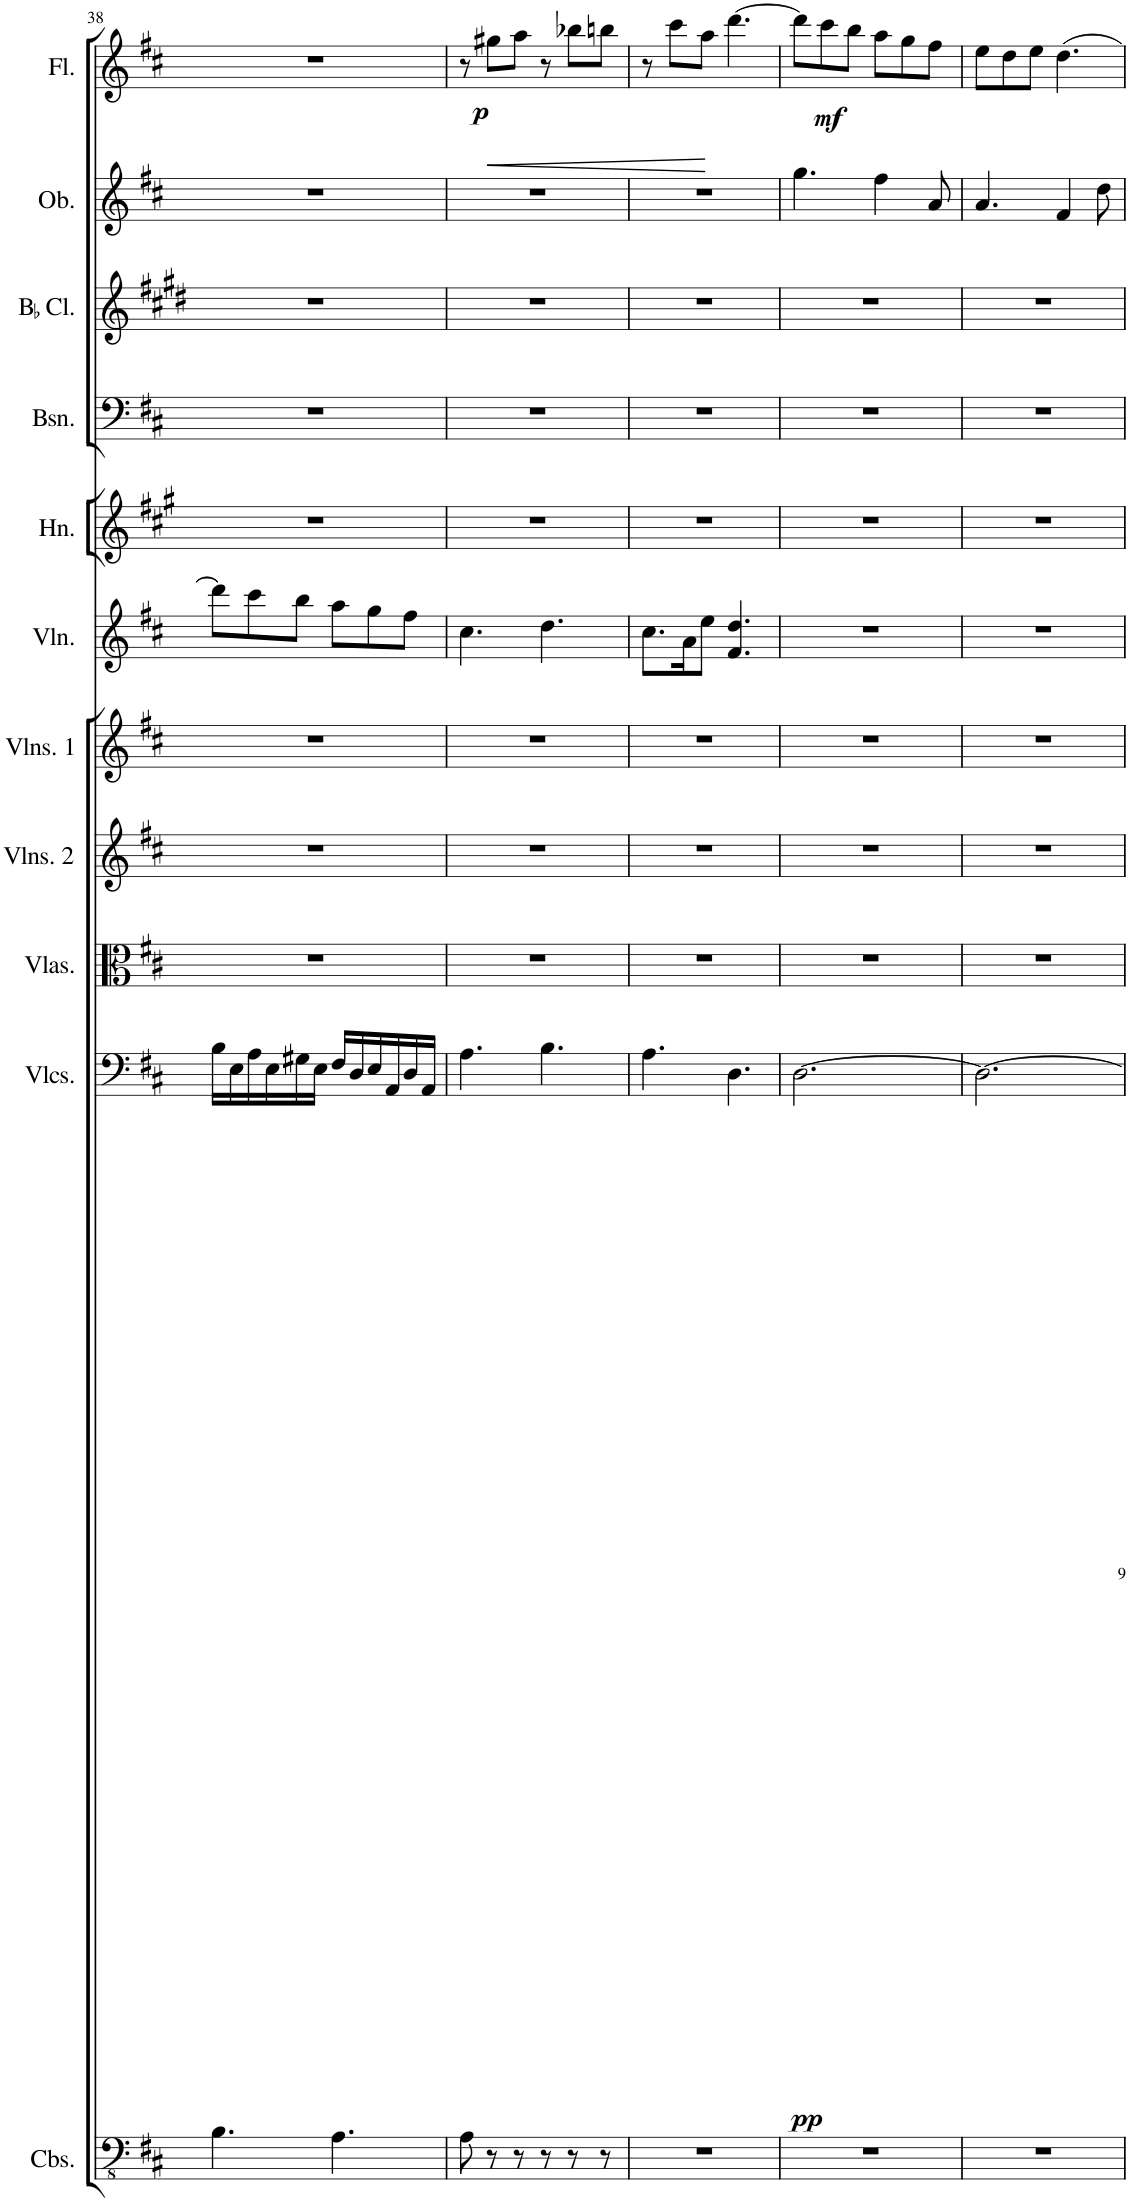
**kern	**kern	**dynam	**kern	**kern	**kern	**kern	**kern	**kern	**kern	**kern	**kern	**dynam
*part11	*part10	*part10	*part9	*part8	*part7	*part6	*part5	*part4	*part3	*part2	*part1	*part1
*staff11	*staff10	*staff10	*staff9	*staff8	*staff7	*staff6	*staff5	*staff4	*staff3	*staff2	*staff1	*staff1
*I"Contrabasses	*I"Violoncellos	*	*I"Violas	*I"Violins 2	*I"Violins 1	*I"Violin	*I"Horn	*I"Bassoon	*I"BaccidentalFlat Clarinet	*I"Oboe	*I"Flute	*
*I'Cbs.	*I'Vlcs.	*	*I'Vlas.	*I'Vlns. 2	*I'Vlns. 1	*I'Vln.	*I'Hn.	*I'Bsn.	*I'BaccidentalFlat Cl.	*I'Ob.	*I'Fl.	*
!!LO:PB:g=z
*clefFv4	*clefF4	*	*clefC3	*clefG2	*clefG2	*clefG2	*clefG2	*clefF4	*clefG2	*clefG2	*clefG2	*
*	*	*	*	*	*	*	*Trd4c7	*	*Trd1c2	*	*	*
*k[f#c#]	*k[f#c#]	*	*k[f#c#]	*k[f#c#]	*k[f#c#]	*k[f#c#]	*k[f#c#g#]	*k[f#c#]	*k[f#c#g#d#]	*k[f#c#]	*k[f#c#]	*
*M6/8	*M6/8	*	*M6/8	*M6/8	*M6/8	*M6/8	*M6/8	*M6/8	*M6/8	*M6/8	*M6/8	*
=38	=38	=38	=38	=38	=38	=38	=38	=38	=38	=38	=38	=38
4.BB\	16B\LL	.	2.r	2.r	2.r	8ddd\L]	2.r	2.r	2.r	2.r	2.r	.
.	16E\	.	.	.	.	.	.	.	.	.	.	.
.	16A\	.	.	.	.	8ccc#\	.	.	.	.	.	.
.	16E\	.	.	.	.	.	.	.	.	.	.	.
.	16G#X\	.	.	.	.	8bb\J	.	.	.	.	.	.
.	16E\JJ	.	.	.	.	.	.	.	.	.	.	.
4.AA\	16F#/LL	.	.	.	.	8aa\L	.	.	.	.	.	.
.	16D/	.	.	.	.	.	.	.	.	.	.	.
.	16E/	.	.	.	.	8gg\	.	.	.	.	.	.
.	16AA/	.	.	.	.	.	.	.	.	.	.	.
.	16D/	.	.	.	.	8ff#\J	.	.	.	.	.	.
.	16AA/JJ	.	.	.	.	.	.	.	.	.	.	.
=39	=39	=39	=39	=39	=39	=39	=39	=39	=39	=39	=39	=39
!	!	!	!	!	!	!	!	!	!	!	!	!LO:DY:b
8AA\	4.A\	.	2.r	2.r	2.r	4.cc#\	2.r	2.r	2.r	2.r	8r	p
!	!	!	!	!	!	!	!	!	!	!	!	!LO:HP:b
8r	.	.	.	.	.	.	.	.	.	.	8gg#X\L	<
8r	.	.	.	.	.	.	.	.	.	.	8aa\J	.
8r	4.B\	.	.	.	.	4.dd\	.	.	.	.	8r	.
8r	.	.	.	.	.	.	.	.	.	.	8bb-X\L	.
8r	.	.	.	.	.	.	.	.	.	.	8bbn\J	.
.	.	.	.	.	.	.	.	.	.	.	.	[
=40	=40	=40	=40	=40	=40	=40	=40	=40	=40	=40	=40	=40
2.r	4.A\	.	2.r	2.r	2.r	8.cc#\L	2.r	2.r	2.r	2.r	8r	.
.	.	.	.	.	.	.	.	.	.	.	8ccc#\L	.
.	.	.	.	.	.	16a\K	.	.	.	.	.	.
.	.	.	.	.	.	8ee\J	.	.	.	.	8aa\J	.
!	!	!	!	!	!	!	!	!	!	!	!	!LO:DY:b
.	4.D\	.	.	.	.	4.f#/ 4.dd/	.	.	.	.	[4.ddd\	mf
=41	=41	=41	=41	=41	=41	=41	=41	=41	=41	=41	=41	=41
!	!	!LO:DY:b	!	!	!	!	!	!	!	!	!	!
2.r	[2.D\	pp	2.r	2.r	2.r	2.r	2.r	2.r	2.r	4.gg\	8ddd\L]	.
.	.	.	.	.	.	.	.	.	.	.	8ccc#\	.
.	.	.	.	.	.	.	.	.	.	.	8bb\J	.
.	.	.	.	.	.	.	.	.	.	4ff#\	8aa\L	.
.	.	.	.	.	.	.	.	.	.	.	8gg\	.
.	.	.	.	.	.	.	.	.	.	8a/	8ff#\J	.
=42	=42	=42	=42	=42	=42	=42	=42	=42	=42	=42	=42	=42
2.r	2.D\_	.	2.r	2.r	2.r	2.r	2.r	2.r	2.r	4.a/	8ee\L	.
.	.	.	.	.	.	.	.	.	.	.	8dd\	.
.	.	.	.	.	.	.	.	.	.	.	8ee\J	.
.	.	.	.	.	.	.	.	.	.	4f#/	4.dd\	.
.	.	.	.	.	.	.	.	.	.	8dd\	.	.
=	=	=	=	=	=	=	=	=	=	=	=	=
*-	*-	*-	*-	*-	*-	*-	*-	*-	*-	*-	*-	*-
